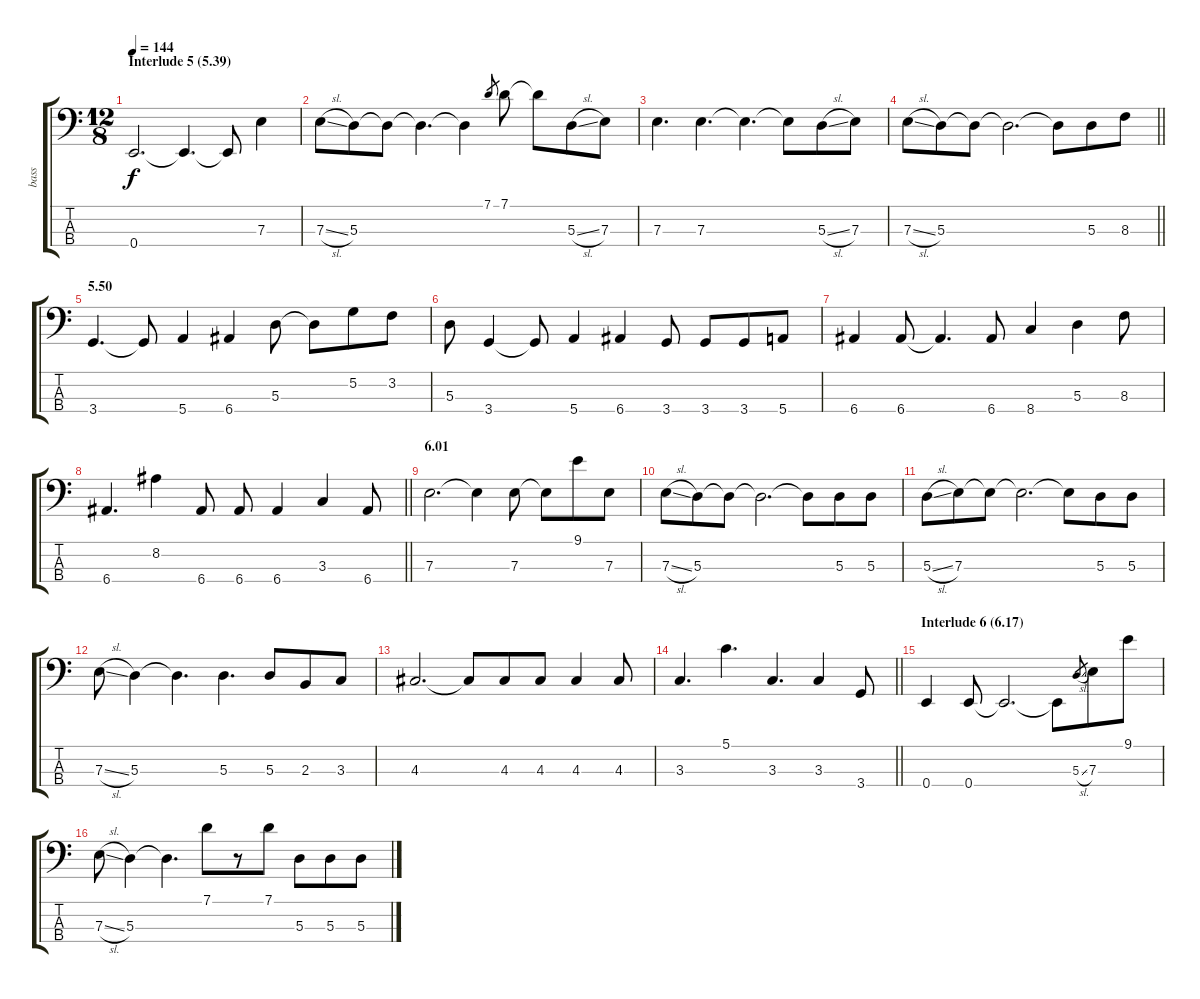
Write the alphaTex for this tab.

\track ("bass" "bass") {instrument electricbasspick}
\staff {score tabs}
\tuning (G2 D2 A1 E1) {hide}
\ts (12 8)
\section ("" "Interlude 5 (5.39)")
\tempo 144
\clef f4
\ks c
0.4.2{d dy f} 0.4{t}.4{d} 0.4{t}.8 7.3.4 |
7.3{sl}.8 5.3.8 5.3{t}.8 5.3{t}.4{d} 5.3{t}.4 7.1.8{gr} 7.1.8 7.1{t}.8 5.3{sl}.8 7.3.8 |
7.3.4{d} 7.3.4{d} 7.3{t}.4{d} 7.3{t}.8 5.3{sl}.8 7.3.8 |
\barLineRight lightlight
7.3{sl}.8 5.3.8 5.3{t}.8 5.3{t}.2{d} 5.3{t}.8 5.3.8 8.3.8 |
\section ("" "5.50")
3.4.4{d} 3.4{t}.8 5.4.4 6.4.4 5.3.8 5.3{t}.8 5.2.8 3.2.8 |
5.3.8 3.4.4 3.4{t}.8 5.4.4 6.4.4 3.4.8 3.4.8 3.4.8 5.4.8 |
6.4.4 6.4.8 6.4{t}.4{d} 6.4.8 8.4.4 5.3.4 8.3.8 |
\barLineRight lightlight
6.4.4{d} 8.2.4 6.4.8 6.4.8 6.4.4 3.3.4 6.4.8 |
\section ("" "6.01")
7.3.2{d} 7.3{t}.4 7.3.8 7.3{t}.8 9.1.8 7.3.8 |
7.3{sl}.8 5.3.8 5.3{t}.8 5.3{t}.2{d} 5.3{t}.8 5.3.8 5.3.8 |
5.3{sl}.8 7.3.8 7.3{t}.8 7.3{t}.2{d} 7.3{t}.8 5.3.8 5.3.8 |
7.3{sl}.8 5.3.4 5.3{t}.4{d} 5.3.4{d} 5.3.8 2.3.8 3.3.8 |
4.3.2{d} 4.3{t}.8 4.3.8 4.3.8 4.3.4 4.3.8 |
\barLineRight lightlight
3.3.4{d} 5.1.4{d} 3.3.4{d} 3.3.4 3.4.8 |
\section ("" "Interlude 6 (6.17)")
0.4.4 0.4.8 0.4{t}.2{d} 0.4{t}.8 5.3{sl}.8{gr} 7.3.8 9.1.8 |
7.3{sl}.8 5.3.4 5.3{t}.4{d} 7.1.8 r.8 7.1.8 5.3.8 5.3.8 5.3.8
